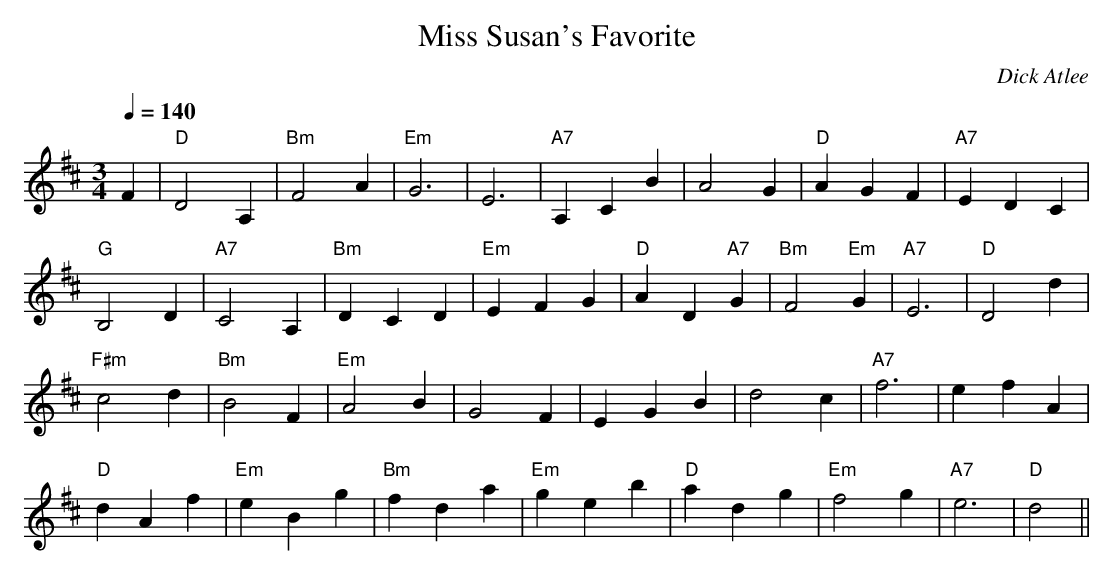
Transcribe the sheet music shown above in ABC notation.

X:1
T:Miss Susan's Favorite
M:3/4
L:1/4
Q:1/4=140
C:Dick Atlee
K:D
F | "D" D2 A, | "Bm" F2 A | "Em" G3 | E3 |
"A7" A,CB | A2 G | "D" AGF | "A7" EDC | !
"G" B,2 D | "A7" C2 A, | "Bm" DCD | "Em" EFG |
"D" AD "A7" G | "Bm" F2 "Em" G | "A7" E3 | "D" D2 d | !
"F#m" c2 d | "Bm" B2 F | "Em" A2 B | G2 F |
EGB | d2 c | "A7" f3 | efA | !
"D" dAf | "Em" eBg | "Bm" fda | "Em" geb |
"D" adg | "Em" f2 g | "A7" e3 | "D" d2 ||
